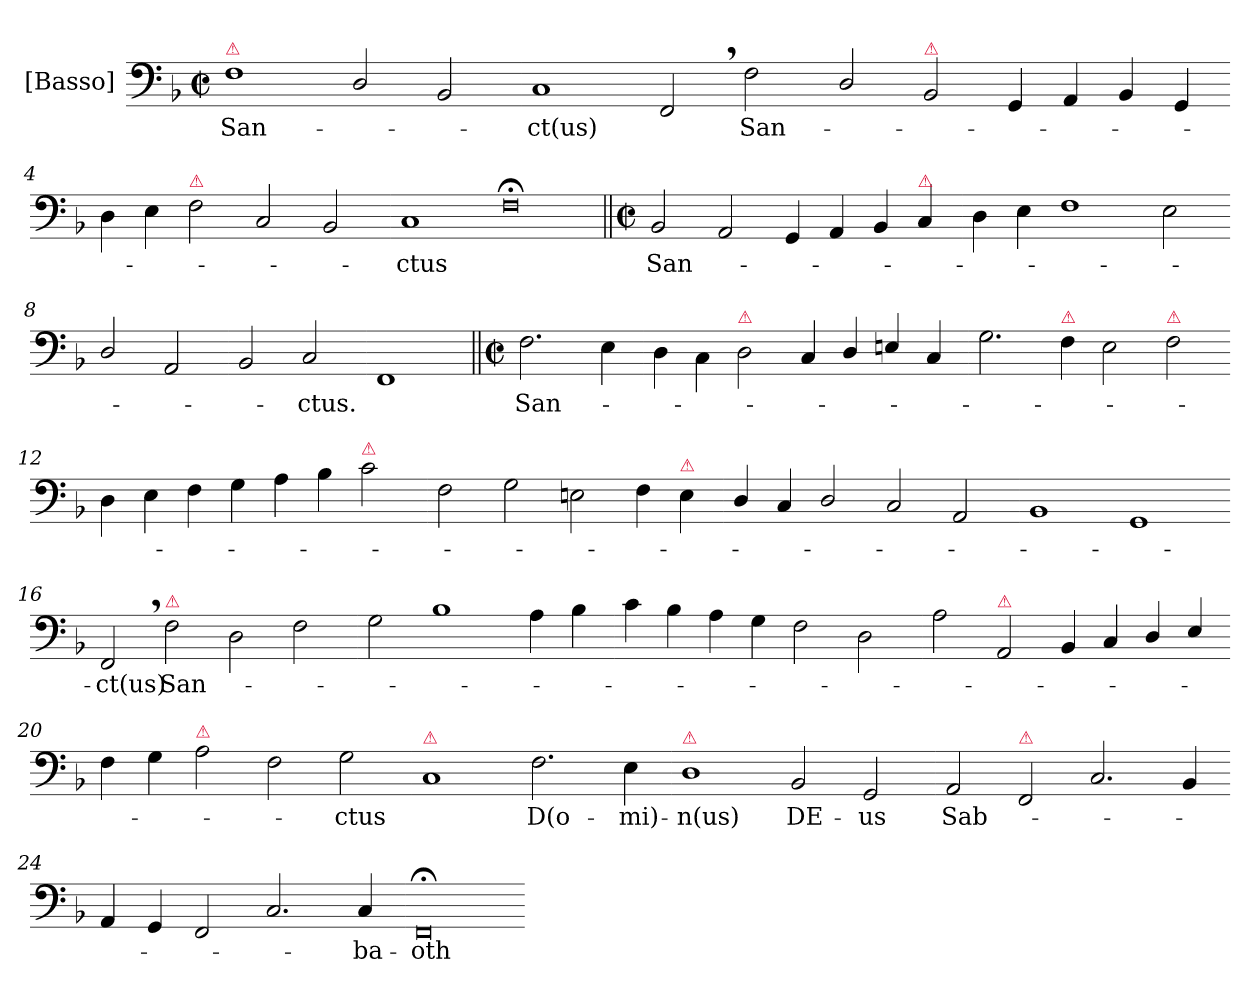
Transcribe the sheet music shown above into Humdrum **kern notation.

**kern	**text
*part1	*part1
*staff1	*staff1
*I"[Basso]	*
*I'B	*
*clefF4	*
*k[b-]	*
*F:	*
*M2/1	*
*met(c|)	*
=1	=1
!LO:TX:a:color=crimson:t=⚠	!
1F	San-
2D/	.
2BB-/	.
=2-	=2-
1C	-ct(us)
2FF,/	.
2F\	San-
=3-	=3-
2D/	.
!LO:TX:a:color=crimson:t=⚠	!
2BB-/	.
4GG/	.
4AA/	.
4BB-/	.
4GG/	.
=4-	=4-
4D\	.
4E\	.
!LO:TX:a:color=crimson:t=⚠	!
2F\	.
2C/	.
2BB-/	.
=5-	=5-
1C	-ctus
!LO:N:vis=0	!
1F;<	.
=6||	=6||
*M2/1	*
*met(c|)	*
2BB-/	San-
2AA/	.
4GG/	.
4AA/	.
4BB-/	.
!LO:TX:a:color=crimson:t=⚠	!
4C/	.
=7-	=7-
4D\	.
4E\	.
1F	.
2E\	.
=8-	=8-
2D/	.
2AA/	.
=-	=-
2BB-/	.
2C/	-ctus.
=9-	=9-
1FF	.
=||	=||
*M2/1	*
*met(c|)	*
2.F\	San-
4E\	.
=10-	=10-
4D\	.
4C\	.
!LO:TX:a:color=crimson:t=⚠	!
2D\	.
4C/	.
4D/	.
4En/	.
4C/	.
=11-	=11-
2.G\	.
!LO:TX:a:color=crimson:t=⚠	!
4F\	.
2E\	.
!LO:TX:a:color=crimson:t=⚠	!
2F\	.
=12-	=12-
4D\	.
4E\	.
4F\	.
4G\	.
4A\	.
4B-\	.
!LO:TX:a:color=crimson:t=⚠	!
2c\	.
=13-	=13-
2F\	.
2G\	.
2En\	.
4F\	.
!LO:TX:a:color=crimson:t=⚠	!
4E\	.
=14-	=14-
4D/	.
4C/	.
2D/	.
2C/	.
2AA/	.
=15-	=15-
1BB-	.
1GG	.
=16-	=16-
2FF,/	-ct(us)
!LO:TX:a:color=crimson:t=⚠	!
2F\	San-
2D\	.
2F\	.
=17-	=17-
2G\	.
1B-	.
4A\	.
4B-\	.
=18-	=18-
4c\	.
4B-\	.
4A\	.
4G\	.
2F\	.
2D\	.
=19-	=19-
2A\	.
!LO:TX:a:color=crimson:t=⚠	!
2AA/	.
4BB-/	.
4C/	.
4D/	.
4E/	.
=20-	=20-
4F\	.
4G\	.
!LO:TX:a:color=crimson:t=⚠	!
2A\	.
2F\	.
2G\	-ctus
=21-	=21-
!LO:TX:a:color=crimson:t=⚠	!
1C	.
2.F\	D(o-
4E\	-mi)-
=22-	=22-
!LO:TX:a:color=crimson:t=⚠	!
1D	-n(us)
2BB-/	DE-
2GG/	-us
=23-	=23-
2AA/	Sab-
!LO:TX:a:color=crimson:t=⚠	!
2FF/	.
2.C/	.
4BB-/	.
=24-	=24-
4AA/	.
4GG/	.
2FF/	.
2.C/	.
4C/	-ba-
=25-	=25-
!LO:N:vis=0	!
1FF;<	-oth
=-	=-
*-	*-
